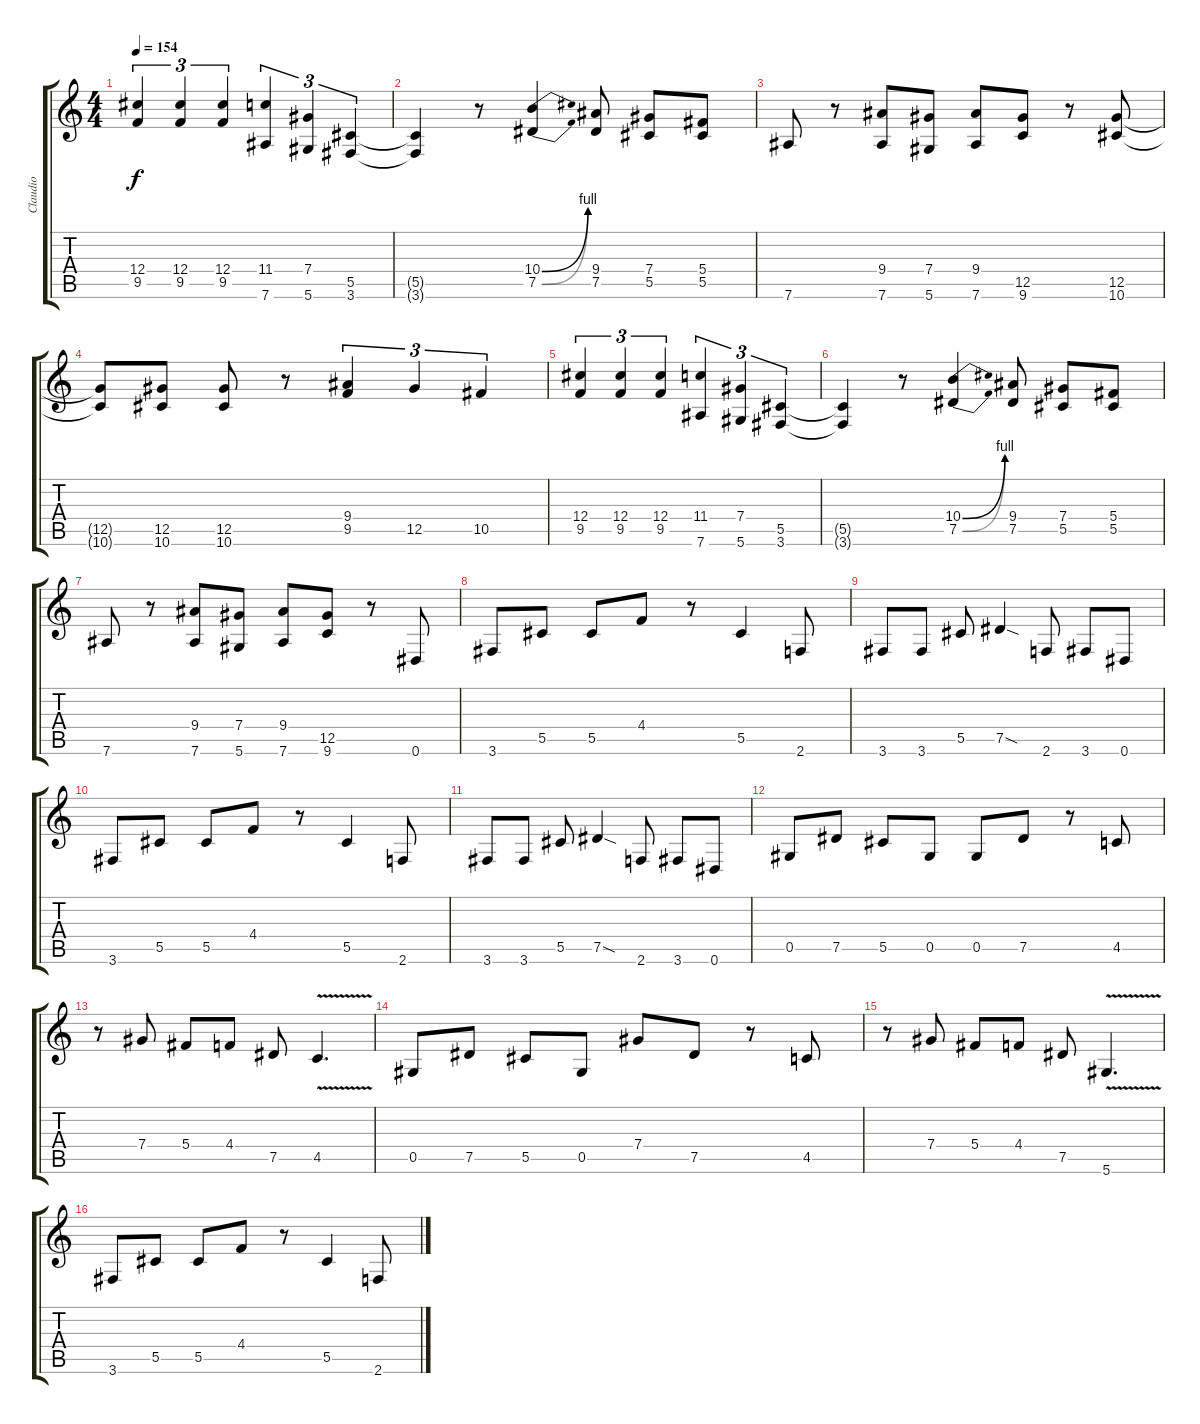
\track ("Claudio" "Claudio") {instrument overdrivenguitar}
\staff {score tabs}
\tuning (Eb4 Bb3 Gb3 Db3 Ab2 Eb2) {hide}
\ts (4 4)
\tempo 154
\clef g2
\ks c
(12.4 9.5).4{tu (3 2) dy f} (12.4 9.5).4{tu (3 2)} (12.4 9.5).4{tu (3 2)} (11.4 7.6).4{tu (3 2)} (7.4 5.6).4{tu (3 2)} (5.5 3.6).4{tu (3 2)} |
(5.5{t} 3.6{t}).4 r.8 (10.4{be (bend 0 0 60 4)} 7.5{be (bend 0 0 60 4)}).4 (9.4 7.5).8 (7.4 5.5).8 (5.4 5.5).8 |
7.6.8 r.8 (9.4 7.6).8 (7.4 5.6).8 (9.4 7.6).8 (12.5 9.6).8 r.8 (12.5 10.6).8 |
(12.5{t} 10.6{t}).8 (12.5 10.6).8 (12.5 10.6).8 r.8 (9.4 9.5).4{tu (3 2)} 12.5.4{tu (3 2)} 10.5.4{tu (3 2)} |
(12.4 9.5).4{tu (3 2)} (12.4 9.5).4{tu (3 2)} (12.4 9.5).4{tu (3 2)} (11.4 7.6).4{tu (3 2)} (7.4 5.6).4{tu (3 2)} (5.5 3.6).4{tu (3 2)} |
(5.5{t} 3.6{t}).4 r.8 (10.4{be (bend 0 0 60 4)} 7.5{be (bend 0 0 60 4)}).4 (9.4 7.5).8 (7.4 5.5).8 (5.4 5.5).8 |
7.6.8 r.8 (9.4 7.6).8 (7.4 5.6).8 (9.4 7.6).8 (12.5 9.6).8 r.8 0.6.8 |
3.6.8 5.5.8 5.5.8 4.4.8 r.8 5.5.4 2.6.8 |
3.6.8 3.6.8 5.5.8 7.5{sod}.4 2.6.8 3.6.8 0.6.8 |
3.6.8 5.5.8 5.5.8 4.4.8 r.8 5.5.4 2.6.8 |
3.6.8 3.6.8 5.5.8 7.5{sod}.4 2.6.8 3.6.8 0.6.8 |
0.5.8 7.5.8 5.5.8 0.5.8 0.5.8 7.5.8 r.8 4.5.8 |
r.8 7.4.8 5.4.8 4.4.8 7.5.8 4.5{v}.4{d} |
0.5.8 7.5.8 5.5.8 0.5.8 7.4.8 7.5.8 r.8 4.5.8 |
r.8 7.4.8 5.4.8 4.4.8 7.5.8 5.6{v}.4{d} |
3.6.8 5.5.8 5.5.8 4.4.8 r.8 5.5.4 2.6.8
